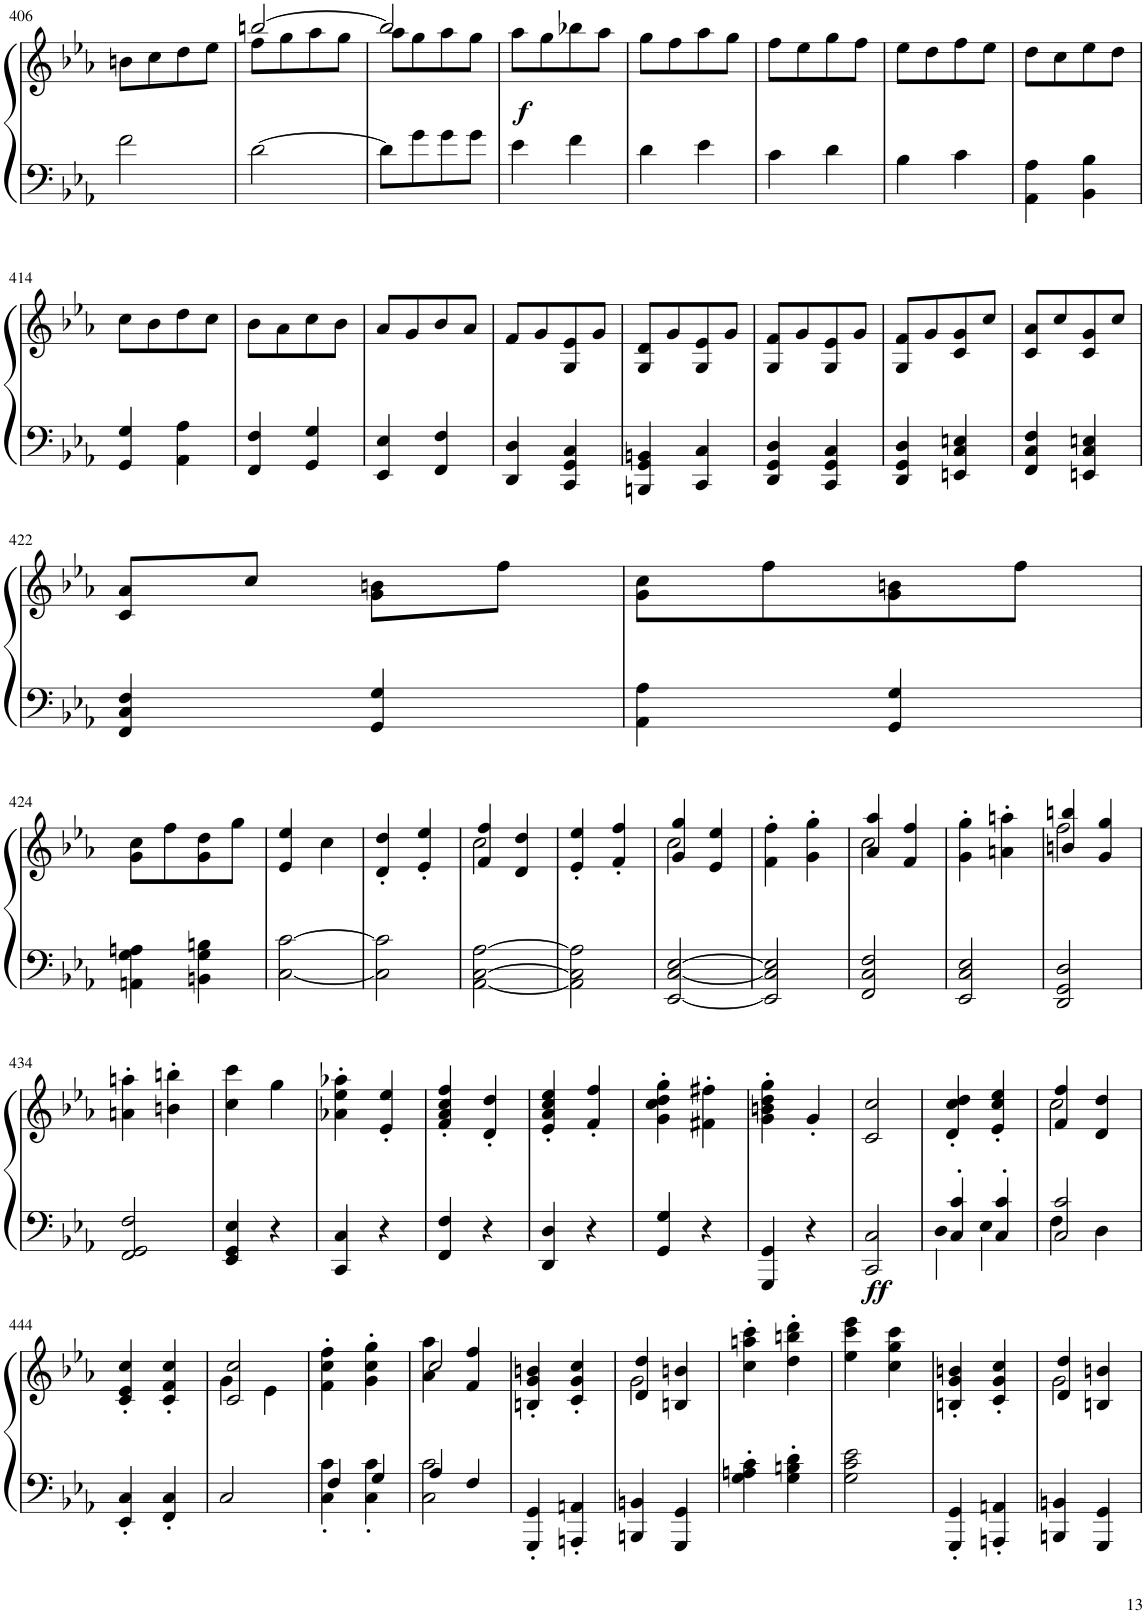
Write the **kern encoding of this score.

**kern	**kern	**dynam
*part1	*part1	*part1
*staff2	*staff1	*staff1/2
*I"Piano	*	*
*I'Pno	*	*
*clefF4	*clefG2	*
*k[b-e-a-]	*k[b-e-a-]	*
*M2/4	*M2/4	*
=405	=405	=405
4GG/ 4G/	2e-/	.
4r	.	.
!!LO:PB:g=z
=406	=406	=406
2f\	8bn\L	.
.	8cc\	.
.	8dd\	.
.	8ee-\J	.
=407	=407	=407
*	*^	*
[2d\	[2bbn/	8ff\L	.
.	.	8gg\	.
.	.	8aa-\	.
.	.	8gg\J	.
=408	=408	=408	=408
8d\L]	2bb/]	8aa-\L	.
8g\	.	8gg\	.
8g\	.	8aa-\	.
8g\J	.	8gg\J	.
=409	=409	=409	=409
!	!	!	!LO:DY:b
*	*v	*v	*
4e-\	8aa-\L	f
.	8gg\	.
4f\	8bb-X\	.
.	8aa-\J	.
=410	=410	=410
4d\	8gg\L	.
.	8ff\	.
4e-\	8aa-\	.
.	8gg\J	.
=411	=411	=411
4c\	8ff\L	.
.	8ee-\	.
4d\	8gg\	.
.	8ff\J	.
=412	=412	=412
4B-\	8ee-\L	.
.	8dd\	.
4c\	8ff\	.
.	8ee-\J	.
=413	=413	=413
4AA-\ 4A-\	8dd\L	.
.	8cc\	.
4BB-\ 4B-\	8ee-\	.
.	8dd\J	.
!!LO:LB:g=z
=414	=414	=414
4GG/ 4G/	8cc\L	.
.	8b-\	.
4AA-\ 4A-\	8dd\	.
.	8cc\J	.
=415	=415	=415
4FF/ 4F/	8b-\L	.
.	8a-\	.
4GG/ 4G/	8cc\	.
.	8b-\J	.
=416	=416	=416
4EE-/ 4E-/	8a-/L	.
.	8g/	.
4FF/ 4F/	8b-/	.
.	8a-/J	.
=417	=417	=417
4DD/ 4D/	8f/L	.
.	8g/	.
4CC/ 4GG/ 4C/	8G/ 8e-/	.
.	8g/J	.
=418	=418	=418
4BBBn/ 4GG/ 4BBn/	8G/ 8d/L	.
.	8g/	.
4CC/ 4C/	8G/ 8e-/	.
.	8g/J	.
=419	=419	=419
4DD/ 4GG/ 4D/	8G/ 8f/L	.
.	8g/	.
4CC/ 4GG/ 4C/	8G/ 8e-/	.
.	8g/J	.
=420	=420	=420
4DD/ 4GG/ 4D/	8G/ 8f/L	.
.	8g/	.
4EEn/ 4C/ 4En/	8c/ 8g/	.
.	8cc/J	.
=421	=421	=421
4FF/ 4C/ 4F/	8c/ 8a-/L	.
.	8cc/	.
4EEn/ 4C/ 4En/	8c/ 8g/	.
.	8cc/J	.
!!LO:LB:g=z
=422	=422	=422
4FF/ 4C/ 4F/	8c/ 8a-/L	.
.	8cc/J	.
4GG/ 4G/	8g\ 8bn\L	.
.	8ff\J	.
=423	=423	=423
4AA-\ 4A-\	8g\ 8cc\L	.
.	8ff\	.
4GG/ 4G/	8g\ 8bn\	.
.	8ff\J	.
!!LO:LB:g=z
=424	=424	=424
4AAn\ 4G\ 4An\	8g\ 8cc\L	.
.	8ff\	.
4BBn\ 4G\ 4Bn\	8g\ 8dd\	.
.	8gg\J	.
=425	=425	=425
[2C\ [2c\	4e-/ 4ee-/	.
.	4cc\	.
=426	=426	=426
2C\] 2c\]	4d/' 4dd/'	.
.	4e-/' 4ee-/'	.
=427	=427	=427
*	*^	*
[2AA-\ [2C\ [2A-\	4f/ 4ff/	2cc\	.
.	4d/ 4dd/	.	.
*	*v	*v	*
=428	=428	=428
2AA-\] 2C\] 2A-\]	4e-/' 4ee-/'	.
.	4f/' 4ff/'	.
=429	=429	=429
*	*^	*
[2EE-/ [2C/ [2E-/	4g/ 4gg/	2cc\	.
.	4e-/ 4ee-/	.	.
*	*v	*v	*
=430	=430	=430
2EE-/] 2C/] 2E-/]	4f\' 4ff\'	.
.	4g\' 4gg\'	.
=431	=431	=431
*	*^	*
2FF/ 2C/ 2F/	4a-/ 4aa-/	2cc\	.
.	4f/ 4ff/	.	.
*	*v	*v	*
=432	=432	=432
2EE-/ 2C/ 2E-/	4g\' 4gg\'	.
.	4an\' 4aan\'	.
=433	=433	=433
*	*^	*
2DD/ 2GG/ 2D/	4bn/ 4bbn/	2ff\	.
.	4g/ 4gg/	.	.
*	*v	*v	*
!!LO:LB:g=z
=434	=434	=434
2FF/ 2GG/ 2F/	4an\' 4aan\'	.
.	4bn\' 4bbn\'	.
=435	=435	=435
4EE-/ 4GG/ 4E-/	4cc\ 4ccc\	.
4r	4gg\	.
=436	=436	=436
4CC/ 4C/	4a-X\' 4ee-\' 4aa-X\'	.
4r	4e-/' 4ee-/'	.
=437	=437	=437
4FF/ 4F/	4f/' 4a-/' 4cc/' 4ff/'	.
4r	4d/' 4dd/'	.
=438	=438	=438
4DD/ 4D/	4e-/' 4a-/' 4cc/' 4ee-/'	.
4r	4f/' 4ff/'	.
=439	=439	=439
4GG/ 4G/	4g\' 4cc\' 4dd\' 4gg\'	.
4r	4f#X\' 4ff#X\'	.
=440	=440	=440
4GGG/ 4GG/	4g\' 4bn\' 4dd\' 4gg\'	.
4r	4g'/	.
=441	=441	=441
!	!	!LO:DY:b=2
2CC/ 2C/	2c/ 2cc/	ff
=442	=442	=442
*^	*	*
4C/' 4c/'	4D\	4d/' 4cc/' 4dd/'	.
4C/' 4c/'	4E-\	4e-/' 4cc/' 4ee-/'	.
=443	=443	=443	=443
*	*	*^	*
2C/ 2c/	4F\	4f/ 4ff/	2cc\	.
.	4D\	4d/ 4dd/	.	.
*v	*v	*	*	*
*	*v	*v	*
!!LO:LB:g=z
=444	=444	=444
4EE-/' 4C/'	4c/' 4e-/' 4cc/'	.
4FF/' 4C/'	4c/' 4f/' 4cc/'	.
=445	=445	=445
*	*^	*
2C/	2c/ 2cc/	4g\	.
.	.	4e-\	.
*	*v	*v	*
=446	=446	=446
*^	*	*
4C\' 4c\'	4F/	4f\' 4cc\' 4ff\'	.
4C\' 4c\'	4G/	4g\' 4cc\' 4gg\'	.
=447	=447	=447	=447
*	*	*^	*
2C\ 2c\	4A-/	4a-\ 4aa-\	2cc/	.
.	4F/	4f/ 4ff/	.	.
*v	*v	*	*	*
*	*v	*v	*
=448	=448	=448
4GGG/' 4GG/'	4Bn/' 4g/' 4bn/'	.
4AAAn/' 4AAn/'	4c/' 4g/' 4cc/'	.
=449	=449	=449
*	*^	*
4BBBn/ 4BBn/	4d/ 4dd/	2g\	.
4GGG/ 4GG/	4Bn/ 4bn/	.	.
*	*v	*v	*
=450	=450	=450
4G\' 4An\' 4c\'	4cc\' 4aan\' 4ccc\'	.
4G\' 4Bn\' 4d\'	4dd\' 4bbn\' 4ddd\'	.
=451	=451	=451
2G\ 2c\ 2e-\	4ee-\ 4ccc\ 4eee-\	.
.	4cc\ 4gg\ 4ccc\	.
=452	=452	=452
4GGG/' 4GG/'	4Bn/' 4g/' 4bn/'	.
4AAAn/' 4AAn/'	4c/' 4g/' 4cc/'	.
=	=	=
*-	*-	*-
